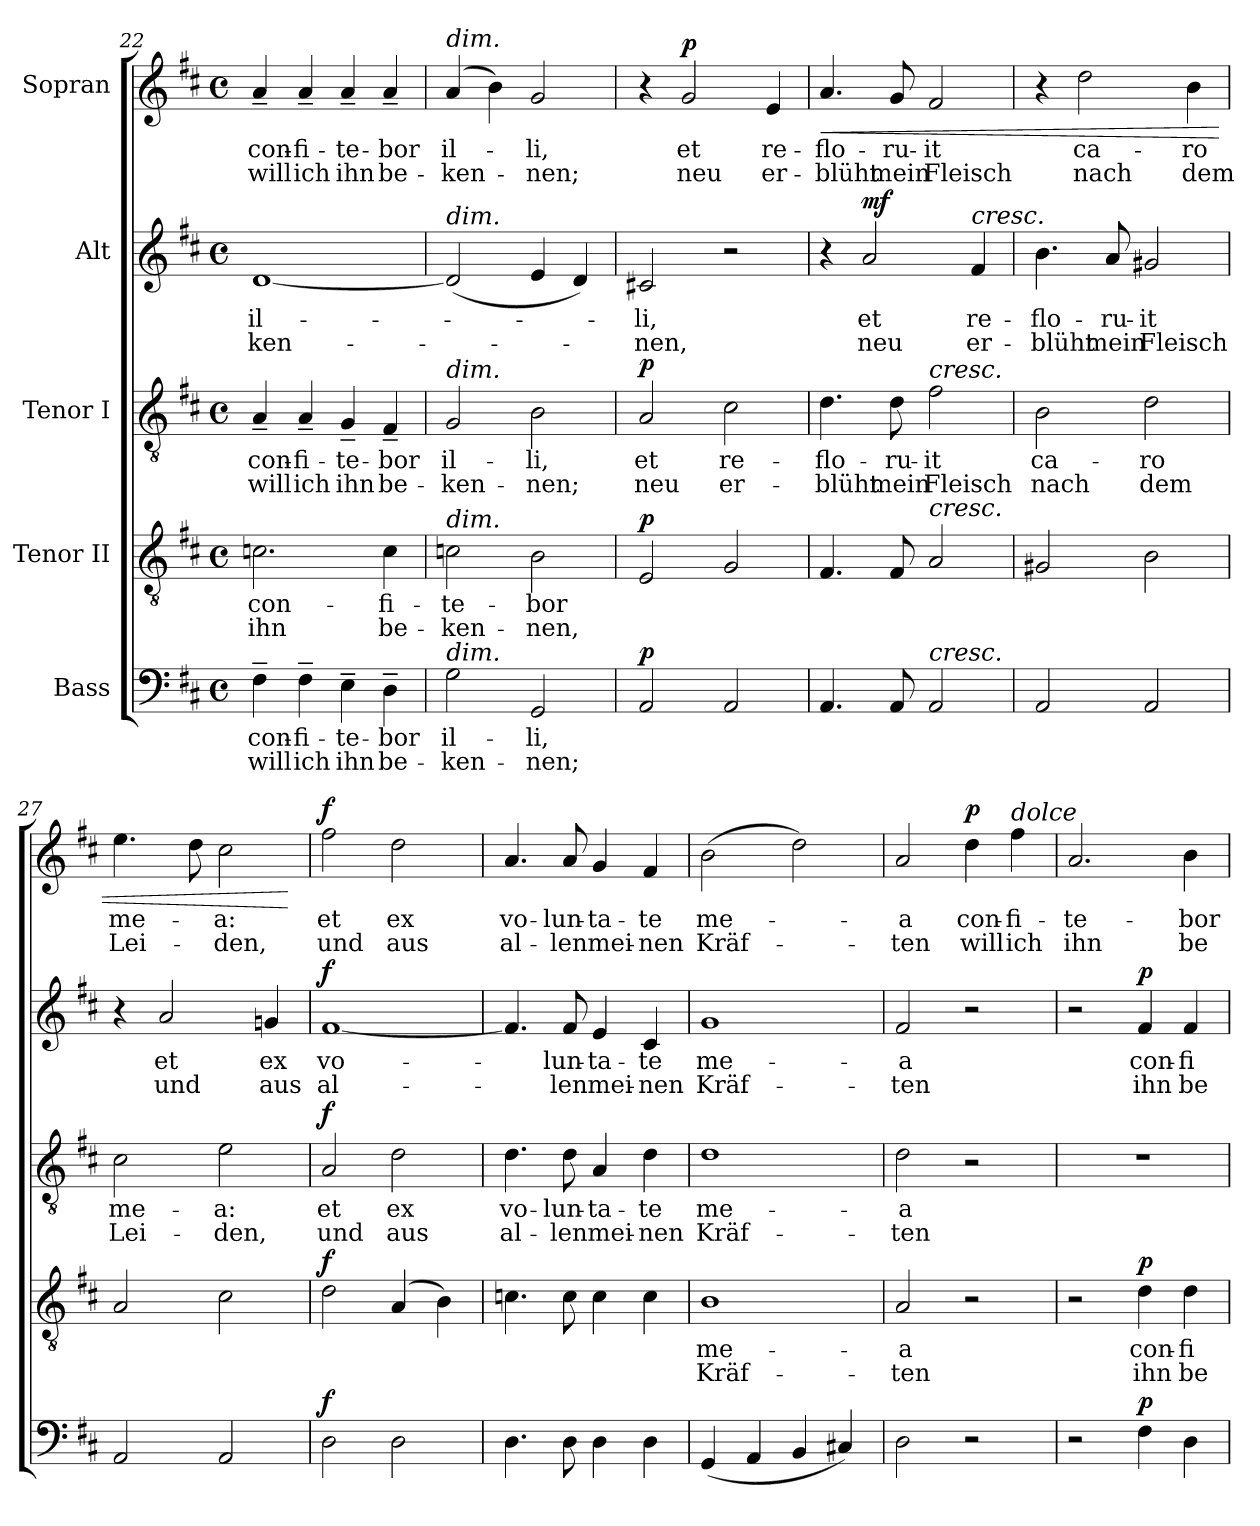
**kern	**text	**text	**dynam	**kern	**text	**text	**dynam	**kern	**text	**text	**dynam	**kern	**text	**text	**dynam	**kern	**text	**text	**dynam
*part5	*part5	*part5	*part5	*part4	*part4	*part4	*part4	*part3	*part3	*part3	*part3	*part2	*part2	*part2	*part2	*part1	*part1	*part1	*part1
*staff5	*staff5	*staff5	*staff5	*staff4	*staff4	*staff4	*staff4	*staff3	*staff3	*staff3	*staff3	*staff2	*staff2	*staff2	*staff2	*staff1	*staff1	*staff1	*staff1
*I"Bass	*	*	*	*I"Tenor II	*	*	*	*I"Tenor I	*	*	*	*I"Alt	*	*	*	*I"Sopran	*	*	*
*clefF4	*	*	*	*clefGv2	*	*	*	*clefGv2	*	*	*	*clefG2	*	*	*	*clefG2	*	*	*
*k[f#c#]	*	*	*	*k[f#c#]	*	*	*	*k[f#c#]	*	*	*	*k[f#c#]	*	*	*	*k[f#c#]	*	*	*
*M4/4	*	*	*	*M4/4	*	*	*	*M4/4	*	*	*	*M4/4	*	*	*	*M4/4	*	*	*
*met(c)	*	*	*	*met(c)	*	*	*	*met(c)	*	*	*	*met(c)	*	*	*	*met(c)	*	*	*
=22	=22	=22	=22	=22	=22	=22	=22	=22	=22	=22	=22	=22	=22	=22	=22	=22	=22	=22	=22
4F#~\	con-	will	.	2.cn\	con-	ihn	.	4A~/	con-	will	.	[1d	il-	-ken-	.	4a~/	con-	will	.
4F#~\	-fi-	ich	.	.	.	.	.	4A~/	-fi-	ich	.	.	.	.	.	4a~/	-fi-	ich	.
4E~\	-te-	ihn	.	.	.	.	.	4G~/	-te-	ihn	.	.	.	.	.	4a~/	-te-	ihn	.
4D~\	-bor	be-	.	4c\	-fi-	be-	.	4F#~/	-bor	be-	.	.	.	.	.	4a~/	-bor	be-	.
=23	=23	=23	=23	=23	=23	=23	=23	=23	=23	=23	=23	=23	=23	=23	=23	=23	=23	=23	=23
!	!	!	!	!	!	!	!	!	!	!	!	!	!	!	!	!LO:TX:a:i:t=dim.	!	!	!
!	!	!	!	!	!	!	!	!	!	!	!	!LO:TX:a:i:t=dim.	!	!	!	!	!	!	!
!	!	!	!	!	!	!	!	!LO:TX:a:i:t=dim.	!	!	!	!	!	!	!	!	!	!	!
!	!	!	!	!LO:TX:a:i:t=dim.	!	!	!	!	!	!	!	!	!	!	!	!	!	!	!
!LO:TX:a:i:t=dim.	!	!	!	!	!	!	!	!	!	!	!	!	!	!	!	!	!	!	!
2G\	il-	-ken-	.	2cn\	-te-	-ken-	.	2G/	il-	-ken-	.	(2d/]	.	.	.	(4a/	il-	-ken-	.
.	.	.	.	.	.	.	.	.	.	.	.	.	.	.	.	4b\)	.	.	.
2GG/	-li,	-nen;	.	2B\	-bor	-nen,	.	2B\	-li,	-nen;	.	4e/	.	.	.	2g/	-li,	-nen;	.
.	.	.	.	.	.	.	.	.	.	.	.	4d/)	.	.	.	.	.	.	.
!!LO:LB:g=z
=24	=24	=24	=24	=24	=24	=24	=24	=24	=24	=24	=24	=24	=24	=24	=24	=24	=24	=24	=24
!	!	!	!LO:DY:a	!	!	!	!LO:DY:a	!	!	!	!LO:DY:a	!	!	!	!	!	!	!	!
2AA/	.	.	p	2E/	.	.	p	2A/	et	neu	p	2c#X/	-li,	-nen,	.	4r	.	.	.
!	!	!	!	!	!	!	!	!	!	!	!	!	!	!	!	!	!	!	!LO:DY:a
.	.	.	.	.	.	.	.	.	.	.	.	.	.	.	.	2g/	et	neu	p
2AA/	.	.	.	2G/	.	.	.	2c#\	re-	er-	.	2r	.	.	.	.	.	.	.
.	.	.	.	.	.	.	.	.	.	.	.	.	.	.	.	4e/	re-	er-	.
=25	=25	=25	=25	=25	=25	=25	=25	=25	=25	=25	=25	=25	=25	=25	=25	=25	=25	=25	=25
!	!	!	!	!	!	!	!	!	!	!	!	!	!	!	!	!	!	!	!LO:HP:b
4.AA/	.	.	.	4.F#/	.	.	.	4.d\	-flo-	-blüht	.	4r	.	.	.	4.a/	-flo-	-blüht	<
!	!	!	!	!	!	!	!	!	!	!	!	!	!	!	!LO:DY:a	!	!	!	!
.	.	.	.	.	.	.	.	.	.	.	.	2a/	et	neu	mf	.	.	.	.
8AA/	.	.	.	8F#/	.	.	.	8d\	-ru-	mein	.	.	.	.	.	8g/	-ru-	mein	.
!	!	!	!	!	!	!	!	!LO:TX:a:i:t=cresc.	!	!	!	!	!	!	!	!	!	!	!
!	!	!	!	!LO:TX:a:i:t=cresc.	!	!	!	!	!	!	!	!	!	!	!	!	!	!	!
!LO:TX:a:i:t=cresc.	!	!	!	!	!	!	!	!	!	!	!	!	!	!	!	!	!	!	!
2AA/	.	.	.	2A/	.	.	.	2f#\	-it	Fleisch	.	.	.	.	.	2f#/	-it	Fleisch	.
!	!	!	!	!	!	!	!	!	!	!	!	!LO:TX:a:i:t=cresc.	!	!	!	!	!	!	!
.	.	.	.	.	.	.	.	.	.	.	.	4f#/	re-	er-	.	.	.	.	.
=26	=26	=26	=26	=26	=26	=26	=26	=26	=26	=26	=26	=26	=26	=26	=26	=26	=26	=26	=26
2AA/	.	.	.	2G#X/	.	.	.	2B\	ca-	nach	.	4.b\	-flo-	-blüht	.	4r	.	.	.
.	.	.	.	.	.	.	.	.	.	.	.	.	.	.	.	2dd\	ca-	nach	.
.	.	.	.	.	.	.	.	.	.	.	.	8a/	-ru-	mein	.	.	.	.	.
2AA/	.	.	.	2B\	.	.	.	2d\	-ro	dem	.	2g#X/	-it	Fleisch	.	.	.	.	.
.	.	.	.	.	.	.	.	.	.	.	.	.	.	.	.	4b\	-ro	dem	.
=27	=27	=27	=27	=27	=27	=27	=27	=27	=27	=27	=27	=27	=27	=27	=27	=27	=27	=27	=27
2AA/	.	.	.	2A/	.	.	.	2c#\	me-	Lei-	.	4r	.	.	.	4.ee\	me-	Lei-	.
.	.	.	.	.	.	.	.	.	.	.	.	2a/	et	und	.	.	.	.	.
.	.	.	.	.	.	.	.	.	.	.	.	.	.	.	.	8dd\	.	.	.
2AA/	.	.	.	2c#\	.	.	.	2e\	-a:	-den,	.	.	.	.	.	2cc#\	-a:	-den,	.
.	.	.	.	.	.	.	.	.	.	.	.	4gn/	ex	aus	.	.	.	.	.
.	.	.	.	.	.	.	.	.	.	.	.	.	.	.	.	.	.	.	[
=28	=28	=28	=28	=28	=28	=28	=28	=28	=28	=28	=28	=28	=28	=28	=28	=28	=28	=28	=28
!	!	!	!LO:DY:a	!	!	!	!LO:DY:a	!	!	!	!LO:DY:a	!	!	!	!LO:DY:a	!	!	!	!LO:DY:a
2D\	.	.	f	2d\	.	.	f	2A/	et	und	f	[1f#	vo-	al-	f	2ff#\	et	und	f
2D\	.	.	.	(4A/	.	.	.	2d\	ex	aus	.	.	.	.	.	2dd\	ex	aus	.
.	.	.	.	4B\)	.	.	.	.	.	.	.	.	.	.	.	.	.	.	.
=29	=29	=29	=29	=29	=29	=29	=29	=29	=29	=29	=29	=29	=29	=29	=29	=29	=29	=29	=29
4.D\	.	.	.	4.cn\	.	.	.	4.d\	vo-	al-	.	4.f#/]	.	.	.	4.a/	vo-	al-	.
8D\	.	.	.	8c\	.	.	.	8d\	-lun-	-len	.	8f#/	-lun-	-len	.	8a/	-lun-	-len	.
4D\	.	.	.	4c\	.	.	.	4A/	-ta-	mei-	.	4e/	-ta-	mei-	.	4g/	-ta-	mei-	.
4D\	.	.	.	4c\	.	.	.	4d\	-te	-nen	.	4c#/	-te	-nen	.	4f#/	-te	-nen	.
!!LO:PB:g=z
=30	=30	=30	=30	=30	=30	=30	=30	=30	=30	=30	=30	=30	=30	=30	=30	=30	=30	=30	=30
(>4GG/	.	.	.	1B	me-	Kräf-	.	1d	me-	Kräf-	.	1g	me-	Kräf-	.	(2b\	me-	Kräf-	.
4AA/	.	.	.	.	.	.	.	.	.	.	.	.	.	.	.	.	.	.	.
4BB/	.	.	.	.	.	.	.	.	.	.	.	.	.	.	.	2dd\)	.	.	.
4C#X/)	.	.	.	.	.	.	.	.	.	.	.	.	.	.	.	.	.	.	.
=31	=31	=31	=31	=31	=31	=31	=31	=31	=31	=31	=31	=31	=31	=31	=31	=31	=31	=31	=31
2D\	.	.	.	2A/	-a	-ten	.	2d\	-a	-ten	.	2f#/	-a	-ten	.	2a/	-a	-ten	.
!	!	!	!	!	!	!	!	!	!	!	!	!	!	!	!	!	!	!	!LO:DY:a
2r	.	.	.	2r	.	.	.	2r	.	.	.	2r	.	.	.	4dd\	con-	will	p
!	!	!	!	!	!	!	!	!	!	!	!	!	!	!	!	!LO:TX:a:i:t=dolce	!	!	!
.	.	.	.	.	.	.	.	.	.	.	.	.	.	.	.	4ff#\	-fi-	ich	.
=32	=32	=32	=32	=32	=32	=32	=32	=32	=32	=32	=32	=32	=32	=32	=32	=32	=32	=32	=32
2r	.	.	.	2r	.	.	.	1r	.	.	.	2r	.	.	.	2.a/	-te-	ihn	.
!	!	!	!LO:DY:a	!	!	!	!LO:DY:a	!	!	!	!	!	!	!	!LO:DY:a	!	!	!	!
4F#\	.	.	p	4d\	con-	ihn	p	.	.	.	.	4f#/	con-	ihn	p	.	.	.	.
4D\	.	.	.	4d\	-fi-	be-	.	.	.	.	.	4f#/	-fi-	be-	.	4b\	-bor	be-	.
=	=	=	=	=	=	=	=	=	=	=	=	=	=	=	=	=	=	=	=
*-	*-	*-	*-	*-	*-	*-	*-	*-	*-	*-	*-	*-	*-	*-	*-	*-	*-	*-	*-
